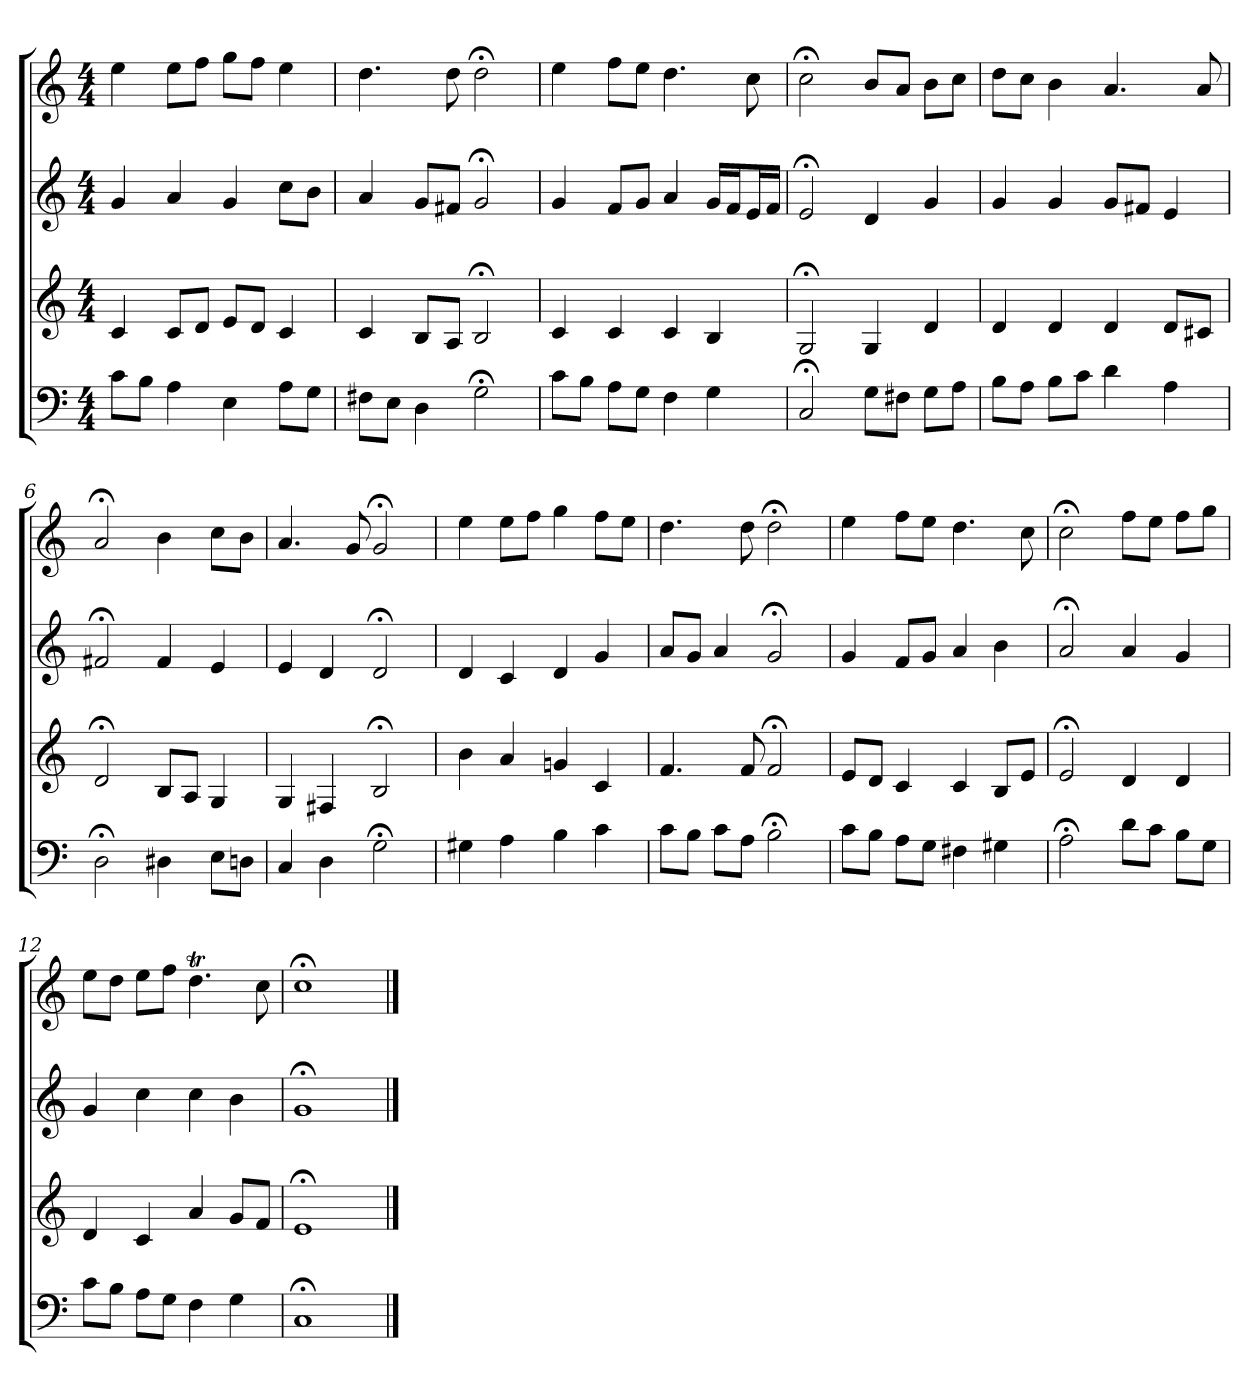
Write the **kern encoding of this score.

**kern	**kern	**kern	**kern
*part4	*part3	*part2	*part1
*staff4	*staff3	*staff2	*staff1
*clefF4	*clefG2	*clefG2	*clefG2
*k[]	*k[]	*k[]	*k[]
*C:	*C:	*C:	*C:
*M4/4	*M4/4	*M4/4	*M4/4
=1	=1	=1	=1
8c\L	4c	4g	4ee
8B\J	.	.	.
4A	8c/L	4a	8ee\L
.	8d/J	.	8ff\J
4E	8e/L	4g	8gg\L
.	8d/J	.	8ff\J
8A\L	4c	8cc\L	4ee
8G\J	.	8b\J	.
=2	=2	=2	=2
8F#X\L	4c	4a	4.dd
8E\J	.	.	.
4D	8B/L	8g/L	.
.	8A/J	8f#X/J	8dd
2G;<	2B;<	2g;<	2dd;<
=3	=3	=3	=3
8c\L	4c	4g	4ee
8B\J	.	.	.
8A\L	4c	8f/L	8ff\L
8G\J	.	8g/J	8ee\J
4F	4c	4a	4.dd
4G	4B	16g/LL	.
.	.	16f/J	.
.	.	16e/L	8cc
.	.	16f/JJ	.
=4	=4	=4	=4
2C;<	2G;<	2e;<	2cc;<
8G\L	4G	4d	8b/L
8F#X\J	.	.	8a/J
8G\L	4d	4g	8b\L
8A\J	.	.	8cc\J
=5	=5	=5	=5
8B\L	4d	4g	8dd\L
8A\J	.	.	8cc\J
8B\L	4d	4g	4b
8c\J	.	.	.
4d	4d	8g/L	4.a
.	.	8f#X/J	.
4A	8d/L	4e	.
.	8c#X/J	.	8a
=6	=6	=6	=6
2D;<	2d;<	2f#X;<	2a;<
4D#X	8B/L	4f#	4b
.	8A/J	.	.
8E\L	4G	4e	8cc\L
8Dn\J	.	.	8b\J
=7	=7	=7	=7
4C	4G	4e	4.a
4D	4F#X	4d	.
.	.	.	8g
2G;<	2B;<	2d;<	2g;<
=8	=8	=8	=8
4G#X	4b	4d	4ee
4A	4a	4c	8ee\L
.	.	.	8ff\J
4B	4gn	4d	4gg
4c	4c	4g	8ff\L
.	.	.	8ee\J
=9	=9	=9	=9
8c\L	4.f	8a/L	4.dd
8B\J	.	8g/J	.
8c\L	.	4a	.
8A\J	8f	.	8dd
2B;<	2f;<	2g;<	2dd;<
=10	=10	=10	=10
8c\L	8e/L	4g	4ee
8B\J	8d/J	.	.
8A\L	4c	8f/L	8ff\L
8G\J	.	8g/J	8ee\J
4F#X	4c	4a	4.dd
4G#X	8B/L	4b	.
.	8e/J	.	8cc
=11	=11	=11	=11
2A;<	2e;<	2a;<	2cc;<
8d\L	4d	4a	8ff\L
8c\J	.	.	8ee\J
8B\L	4d	4g	8ff\L
8G\J	.	.	8gg\J
=12	=12	=12	=12
8c\L	4d	4g	8ee\L
8B\J	.	.	8dd\J
8A\L	4c	4cc	8ee\L
8G\J	.	.	8ff\J
4F	4a	4cc	4.ddT
4G	8g/L	4b	.
.	8f/J	.	8cc
=13	=13	=13	=13
1C;<	1e;<	1g;<	1cc;<
==	==	==	==
*-	*-	*-	*-
